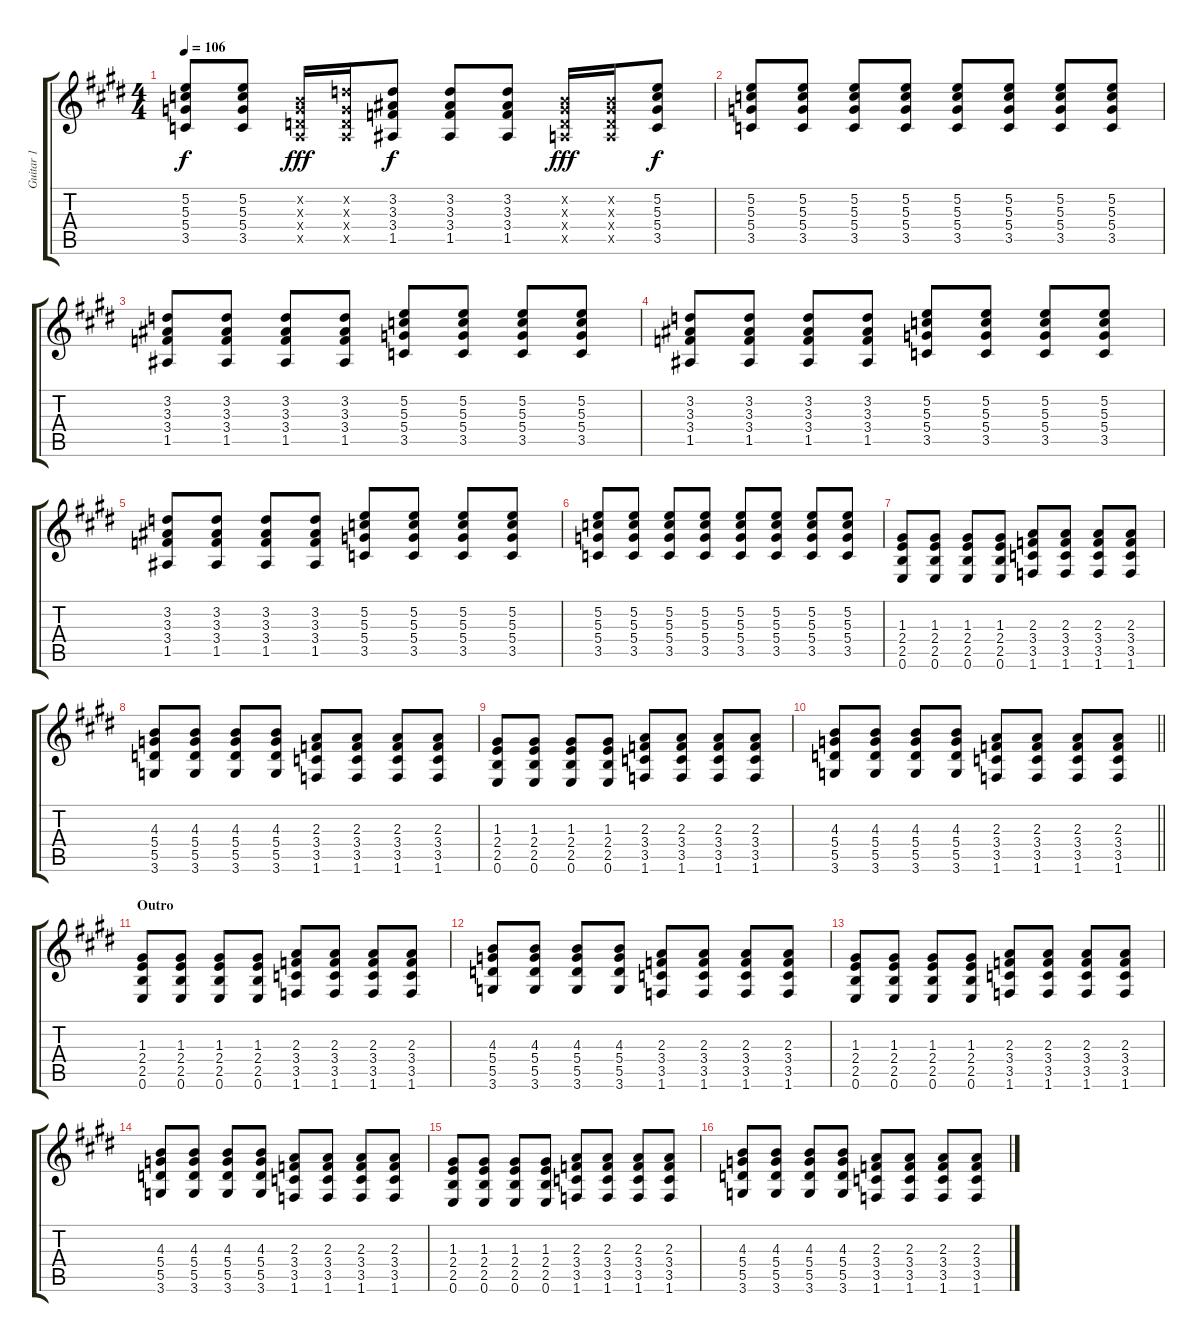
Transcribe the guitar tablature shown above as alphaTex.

\track ("Guitar 1" "Guitar 1") {instrument distortionguitar}
\staff {score tabs}
\tuning (E4 B3 G3 D3 A2 E2) {hide}
\ts (4 4)
\tempo 106
\clef g2
\ks e
(5.2 5.3 5.4 3.5).8{dy f} (5.2 5.3 5.4 3.5).8 (0.2{x} 0.3{x} 0.4{x} 0.5{x}).16{dy fff} (3.2{x} 0.3{x} 0.4{x} 0.5{x}).16 (3.2 3.3 3.4 1.5).8{dy f} (3.2 3.3 3.4 1.5).8 (3.2 3.3 3.4 1.5).8 (0.2{x} 0.3{x} 0.4{x} 0.5{x}).16{dy fff} (0.2{x} 0.3{x} 0.4{x} 0.5{x}).16 (5.2 5.3 5.4 3.5).8{dy f} |
(5.2 5.3 5.4 3.5).8 (5.2 5.3 5.4 3.5).8 (5.2 5.3 5.4 3.5).8 (5.2 5.3 5.4 3.5).8 (5.2 5.3 5.4 3.5).8 (5.2 5.3 5.4 3.5).8 (5.2 5.3 5.4 3.5).8 (5.2 5.3 5.4 3.5).8 |
(3.2 3.3 3.4 1.5).8 (3.2 3.3 3.4 1.5).8 (3.2 3.3 3.4 1.5).8 (3.2 3.3 3.4 1.5).8 (5.2 5.3 5.4 3.5).8 (5.2 5.3 5.4 3.5).8 (5.2 5.3 5.4 3.5).8 (5.2 5.3 5.4 3.5).8 |
(3.2 3.3 3.4 1.5).8 (3.2 3.3 3.4 1.5).8 (3.2 3.3 3.4 1.5).8 (3.2 3.3 3.4 1.5).8 (5.2 5.3 5.4 3.5).8 (5.2 5.3 5.4 3.5).8 (5.2 5.3 5.4 3.5).8 (5.2 5.3 5.4 3.5).8 |
(3.2 3.3 3.4 1.5).8 (3.2 3.3 3.4 1.5).8 (3.2 3.3 3.4 1.5).8 (3.2 3.3 3.4 1.5).8 (5.2 5.3 5.4 3.5).8 (5.2 5.3 5.4 3.5).8 (5.2 5.3 5.4 3.5).8 (5.2 5.3 5.4 3.5).8 |
(5.2 5.3 5.4 3.5).8 (5.2 5.3 5.4 3.5).8 (5.2 5.3 5.4 3.5).8 (5.2 5.3 5.4 3.5).8 (5.2 5.3 5.4 3.5).8 (5.2 5.3 5.4 3.5).8 (5.2 5.3 5.4 3.5).8 (5.2 5.3 5.4 3.5).8 |
(1.3 2.4 2.5 0.6).8 (1.3 2.4 2.5 0.6).8 (1.3 2.4 2.5 0.6).8 (1.3 2.4 2.5 0.6).8 (2.3 3.4 3.5 1.6).8 (2.3 3.4 3.5 1.6).8 (2.3 3.4 3.5 1.6).8 (2.3 3.4 3.5 1.6).8 |
(4.3 5.4 5.5 3.6).8 (4.3 5.4 5.5 3.6).8 (4.3 5.4 5.5 3.6).8 (4.3 5.4 5.5 3.6).8 (2.3 3.4 3.5 1.6).8 (2.3 3.4 3.5 1.6).8 (2.3 3.4 3.5 1.6).8 (2.3 3.4 3.5 1.6).8 |
(1.3 2.4 2.5 0.6).8 (1.3 2.4 2.5 0.6).8 (1.3 2.4 2.5 0.6).8 (1.3 2.4 2.5 0.6).8 (2.3 3.4 3.5 1.6).8 (2.3 3.4 3.5 1.6).8 (2.3 3.4 3.5 1.6).8 (2.3 3.4 3.5 1.6).8 |
\barLineRight lightlight
(4.3 5.4 5.5 3.6).8 (4.3 5.4 5.5 3.6).8 (4.3 5.4 5.5 3.6).8 (4.3 5.4 5.5 3.6).8 (2.3 3.4 3.5 1.6).8 (2.3 3.4 3.5 1.6).8 (2.3 3.4 3.5 1.6).8 (2.3 3.4 3.5 1.6).8 |
\section ("" "Outro")
(1.3 2.4 2.5 0.6).8{volume 8} (1.3 2.4 2.5 0.6).8 (1.3 2.4 2.5 0.6).8 (1.3 2.4 2.5 0.6).8 (2.3 3.4 3.5 1.6).8 (2.3 3.4 3.5 1.6).8 (2.3 3.4 3.5 1.6).8 (2.3 3.4 3.5 1.6).8 |
(4.3 5.4 5.5 3.6).8 (4.3 5.4 5.5 3.6).8 (4.3 5.4 5.5 3.6).8 (4.3 5.4 5.5 3.6).8 (2.3 3.4 3.5 1.6).8 (2.3 3.4 3.5 1.6).8 (2.3 3.4 3.5 1.6).8 (2.3 3.4 3.5 1.6).8 |
(1.3 2.4 2.5 0.6).8 (1.3 2.4 2.5 0.6).8 (1.3 2.4 2.5 0.6).8 (1.3 2.4 2.5 0.6).8 (2.3 3.4 3.5 1.6).8 (2.3 3.4 3.5 1.6).8 (2.3 3.4 3.5 1.6).8 (2.3 3.4 3.5 1.6).8 |
(4.3 5.4 5.5 3.6).8 (4.3 5.4 5.5 3.6).8 (4.3 5.4 5.5 3.6).8 (4.3 5.4 5.5 3.6).8 (2.3 3.4 3.5 1.6).8 (2.3 3.4 3.5 1.6).8 (2.3 3.4 3.5 1.6).8 (2.3 3.4 3.5 1.6).8 |
(1.3 2.4 2.5 0.6).8 (1.3 2.4 2.5 0.6).8 (1.3 2.4 2.5 0.6).8 (1.3 2.4 2.5 0.6).8 (2.3 3.4 3.5 1.6).8 (2.3 3.4 3.5 1.6).8 (2.3 3.4 3.5 1.6).8 (2.3 3.4 3.5 1.6).8 |
(4.3 5.4 5.5 3.6).8 (4.3 5.4 5.5 3.6).8 (4.3 5.4 5.5 3.6).8 (4.3 5.4 5.5 3.6).8 (2.3 3.4 3.5 1.6).8 (2.3 3.4 3.5 1.6).8 (2.3 3.4 3.5 1.6).8 (2.3 3.4 3.5 1.6).8
